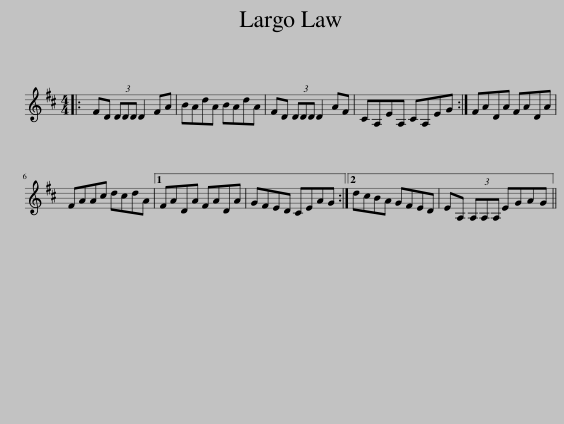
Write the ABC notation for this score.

X:1
L:1/8
M:4/4
I:linebreak $
K:D
V:1 treble
V:1
|: FD (3DDD D2 FA | BAdA BAdA | FD (3DDD D2 AF | CA,EA, CA,EG :| FADA FADA |$ %5
 FAAc dcdA |1 FADA FADA | GFED CEAG :|2 dcBA GFED | EA, (3A,A,A, EGAG || %10
